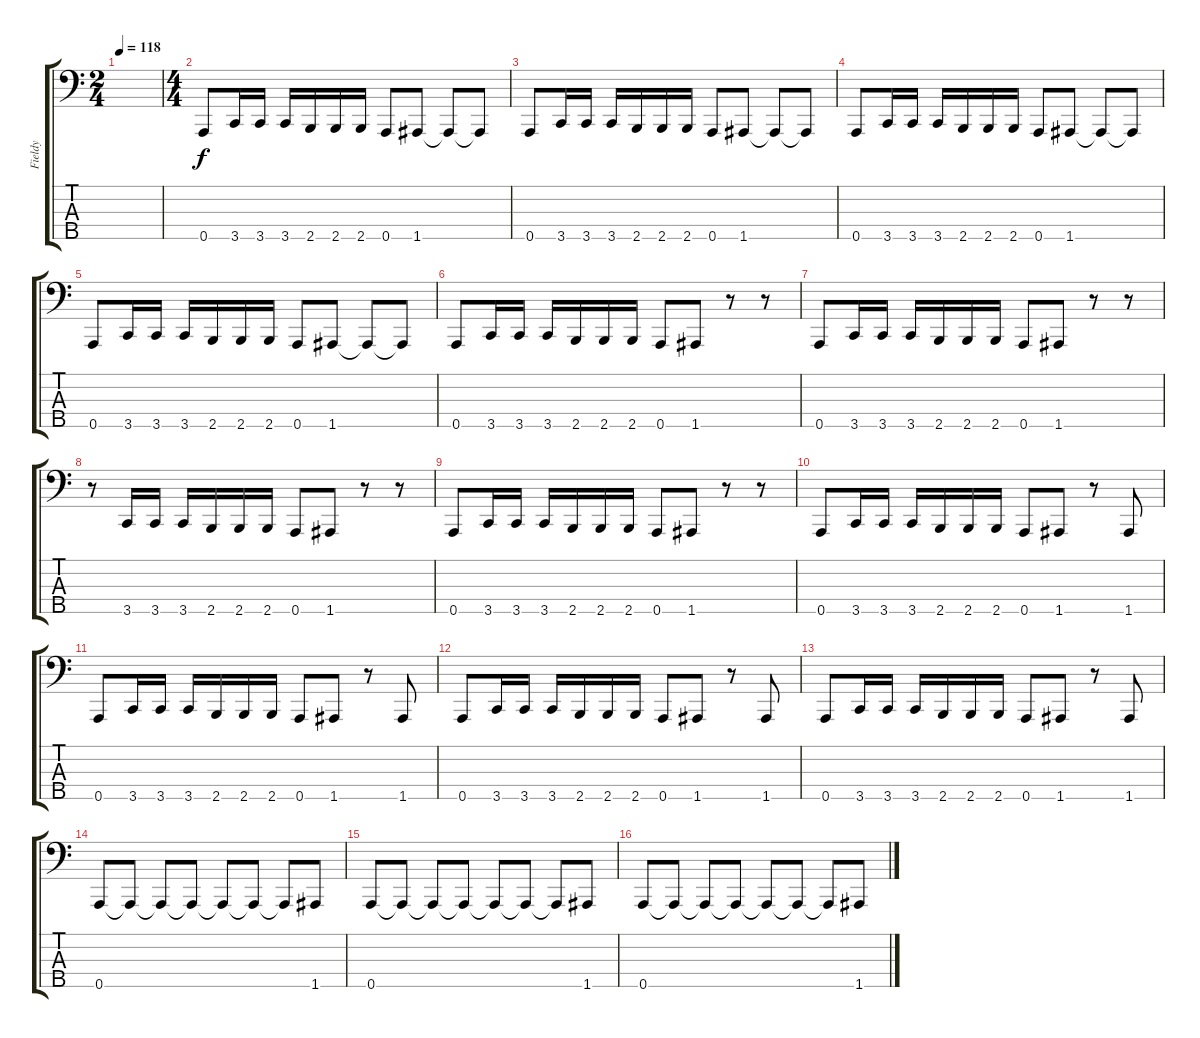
\track ("Fieldy" "Fieldy") {instrument slapbass1}
\staff {score tabs}
\tuning (F2 C2 G1 D1 A0) {hide}
\ts (2 4)
\tempo 118
\clef f4
\ks c
|
\ts (4 4)
0.5.8 3.5.16 3.5.16 3.5.16 2.5.16 2.5.16 2.5.16 0.5.8 1.5.8 1.5{t}.8 1.5{t}.8 |
0.5.8 3.5.16 3.5.16 3.5.16 2.5.16 2.5.16 2.5.16 0.5.8 1.5.8 1.5{t}.8 1.5{t}.8 |
0.5.8 3.5.16 3.5.16 3.5.16 2.5.16 2.5.16 2.5.16 0.5.8 1.5.8 1.5{t}.8 1.5{t}.8 |
0.5.8 3.5.16 3.5.16 3.5.16 2.5.16 2.5.16 2.5.16 0.5.8 1.5.8 1.5{t}.8 1.5{t}.8 |
0.5.8 3.5.16 3.5.16 3.5.16 2.5.16 2.5.16 2.5.16 0.5.8 1.5.8 r.8 r.8 |
0.5.8 3.5.16 3.5.16 3.5.16 2.5.16 2.5.16 2.5.16 0.5.8 1.5.8 r.8 r.8 |
r.8 3.5.16 3.5.16 3.5.16 2.5.16 2.5.16 2.5.16 0.5.8 1.5.8 r.8 r.8 |
0.5.8 3.5.16 3.5.16 3.5.16 2.5.16 2.5.16 2.5.16 0.5.8 1.5.8 r.8 r.8 |
0.5.8 3.5.16 3.5.16 3.5.16 2.5.16 2.5.16 2.5.16 0.5.8 1.5.8 r.8 1.5.8 |
0.5.8 3.5.16 3.5.16 3.5.16 2.5.16 2.5.16 2.5.16 0.5.8 1.5.8 r.8 1.5.8 |
0.5.8 3.5.16 3.5.16 3.5.16 2.5.16 2.5.16 2.5.16 0.5.8 1.5.8 r.8 1.5.8 |
0.5.8 3.5.16 3.5.16 3.5.16 2.5.16 2.5.16 2.5.16 0.5.8 1.5.8 r.8 1.5.8 |
0.5.8 0.5{t}.8 0.5{t}.8 0.5{t}.8 0.5{t}.8 0.5{t}.8 0.5{t}.8 1.5.8 |
0.5.8 0.5{t}.8 0.5{t}.8 0.5{t}.8 0.5{t}.8 0.5{t}.8 0.5{t}.8 1.5.8 |
0.5.8 0.5{t}.8 0.5{t}.8 0.5{t}.8 0.5{t}.8 0.5{t}.8 0.5{t}.8 1.5.8
